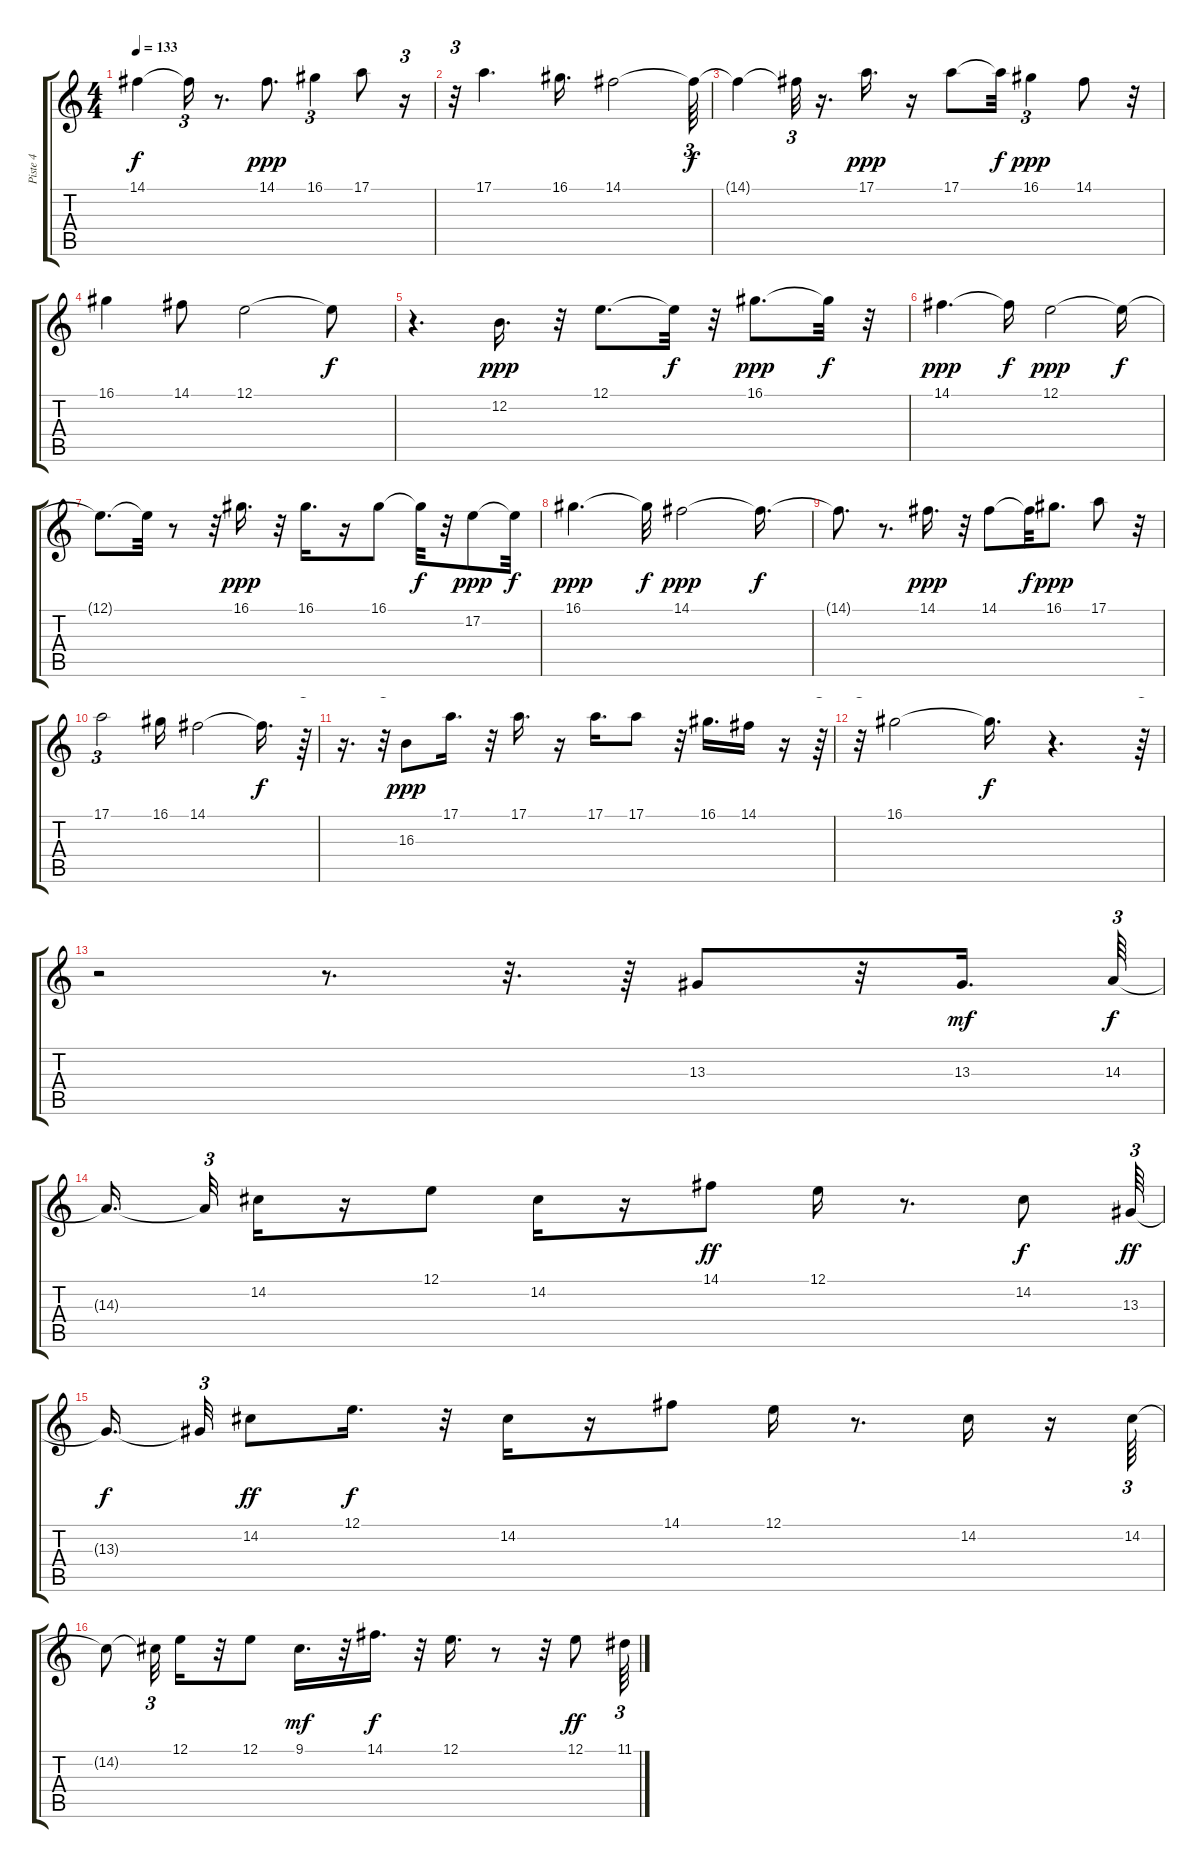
\track ("Piste 4" "Piste 4") {instrument lead3calliope}
\staff {score tabs}
\tuning (E4 B3 G3 D3 A2 E2) {hide}
\ts (4 4)
\tempo 133
\clef g2
\ks c
14.1{t}.4{dy f} 14.1{t}.16{tu (3 2)} r.8{d} 14.1.8{d dy ppp} 16.1.4{tu (3 2)} 17.1.8 r.16{tu (3 2)} |
r.32{tu (3 2)} 17.1.4{d} 16.1.16{d} 14.1.2 14.1{t}.64{tu (3 2) dy f} |
14.1{t}.4 14.1{t}.32{tu (3 2)} r.16{d} 17.1.16{d dy ppp} r.16 17.1.8 17.1{t}.32{dy f} 16.1.4{tu (3 2) dy ppp} 14.1.8 r.32 |
16.1.4 14.1.8 12.1.2 12.1{t}.8{dy f} |
r.4{d} 12.2.16{d dy ppp} r.32 12.1.8{d} 12.1{t}.32{dy f} r.32 16.1.8{d dy ppp} 16.1{t}.32{dy f} r.32 |
14.1.4{d dy ppp} 14.1{t}.16{dy f} 12.1.2{dy ppp} 12.1{t}.16{dy f} |
12.1{t}.8{d} 12.1{t}.32 r.8 r.32 16.1.16{d dy ppp} r.32 16.1.16{d} r.16 16.1.8 16.1{t}.32{dy f} r.32 17.2.8{dy ppp} 17.2{t}.32{dy f} |
16.1.4{d dy ppp} 16.1{t}.32{dy f} 14.1.2{dy ppp} 14.1{t}.16{d dy f} |
14.1{t}.8{d} r.8{d} 14.1.16{d dy ppp} r.32 14.1.8 14.1{t}.32{dy f} 16.1.8{d dy ppp} 17.1.8 r.32 |
17.1.2{tu (3 2)} 16.1.16 14.1.2 14.1{t}.16{d dy f} r.64{tu (3 2)} |
r.16{d} r.32{tu (3 2)} 16.3.8{dy ppp} 17.1.16{d} r.32 17.1.16{d} r.16 17.1.16{d} 17.1.8 r.32 16.1.16{d} 14.1.16 r.16 r.64{tu (3 2)} |
r.32{tu (3 2)} 16.1.2 16.1{t}.16{d dy f} r.4{d} r.64{tu (3 2)} |
r.2 r.8{d} r.32{d} r.64 13.3.8 r.32 13.3.16{d dy mf} 14.3.64{tu (3 2) dy f} |
14.3{t}.16{d} 14.3{t}.32{tu (3 2)} 14.2.16 r.16 12.1.8 14.2.16 r.16 14.1.8{dy ff} 12.1.16 r.8{d} 14.2.8{dy f} 13.3.64{tu (3 2) dy ff} |
13.3{t}.16{d dy f} 13.3{t}.32{tu (3 2)} 14.2.8{dy ff} 12.1.16{d dy f} r.32 14.2.16 r.16 14.1.8 12.1.16 r.8{d} 14.2.16 r.16 14.2.64{tu (3 2)} |
14.2{t}.8 14.2{t}.32{tu (3 2)} 12.1.16 r.32 12.1.8 9.1.16{d dy mf} r.32 14.1.16{d dy f} r.32 12.1.16{d} r.8 r.32 12.1.8{dy ff} 11.1.64{tu (3 2)}
